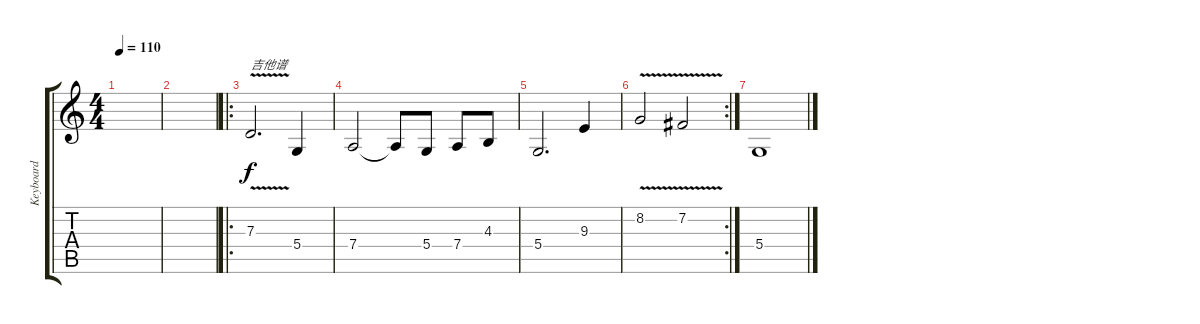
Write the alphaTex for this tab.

\track ("Keyboard" "Keyboard") {instrument flute}
\staff {score tabs}
\tuning (E4 B3 G3 D3 A2 E2) {hide}
\ts (4 4)
\tempo 110
\clef g2
\ks c
|
|
\ro
7.3{v}.2{d txt "吉他谱"} 5.4.4 |
7.4.2 7.4{t}.8 5.4.8 7.4.8 4.3.8 |
5.4.2{d} 9.3.4 |
\rc 2
8.2{v}.2 7.2{v}.2 |
5.4.1
